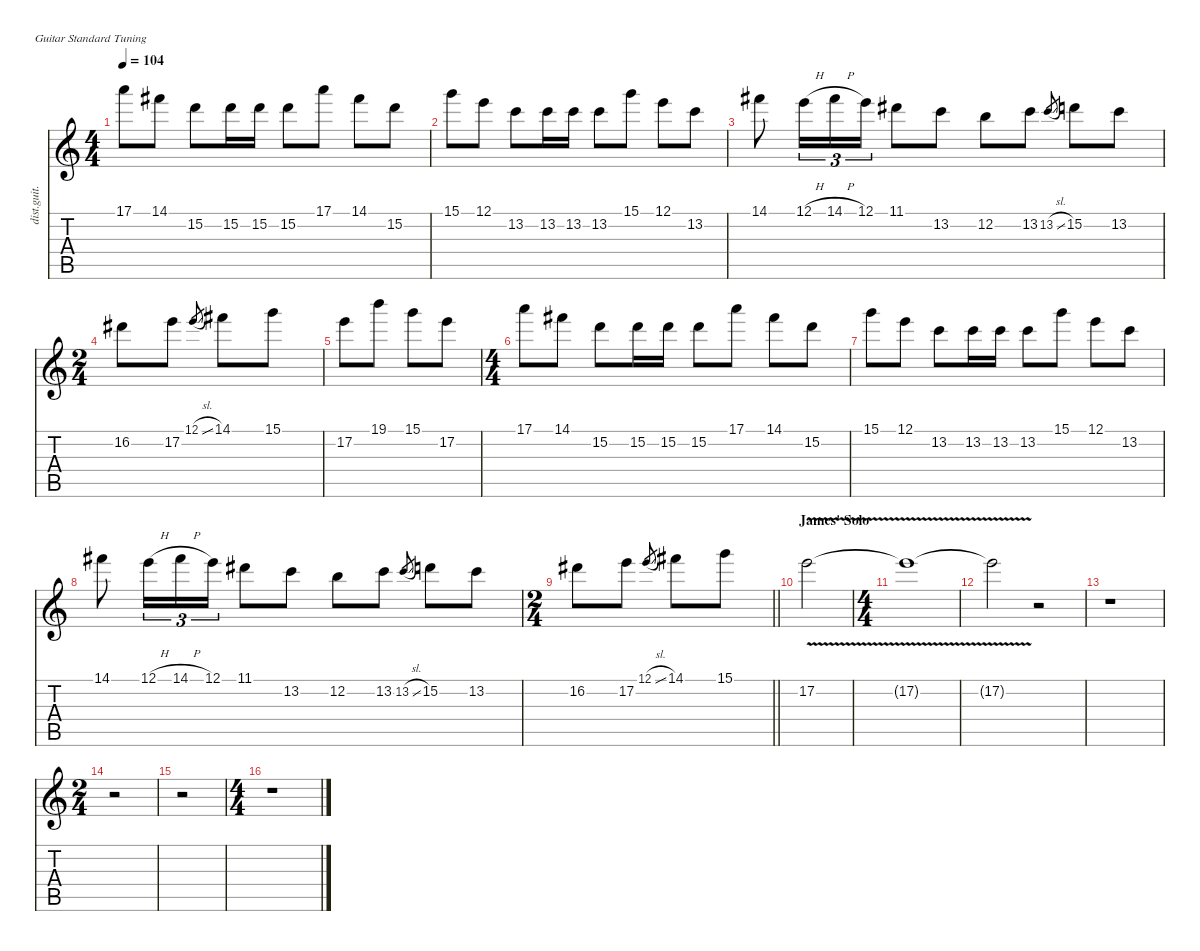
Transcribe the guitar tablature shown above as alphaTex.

\defaultSystemsLayout 4
\hideDynamics
\bracketExtendMode nobrackets
\track ("Kirk Hammett" "dist.guit.") {mute instrument distortionguitar}
\staff {score tabs}
\tuning (E4 B3 G3 D3 A2 E2)
\ts (4 4)
\beaming (8 2 2 2 2)
\tempo 104
\clef g2
\ks c
17.1.8{dy f beam Down} 14.1{acc #}.8{beam Down} 15.2.8{beam Down} 15.2.16{beam Down} 15.2.16{beam Down} 15.2.8{beam Down} 17.1.8{beam Down} 14.1{acc #}.8{beam Down} 15.2.8{beam Down} |
15.1.8{beam Down} 12.1.8{beam Down} 13.2.8{beam Down} 13.2.16{beam Down} 13.2.16{beam Down} 13.2.8{beam Down} 15.1.8{beam Down} 12.1.8{beam Down} 13.2.8{beam Down} |
14.1{acc #}.8{beam Down} 12.1{h}.16{tu (3 2) beam Down} 14.1{h acc #}.16{tu (3 2) beam Down} 12.1.16{tu (3 2) beam Down} 11.1{acc #}.8{beam Down} 13.2.8{beam Down} 12.2.8{beam Down} 13.2.8{beam Down} 13.2{sl}.8{gr dy mf beam Up} 15.2.8{dy f beam Down} 13.2.8{beam Down} |
\ts (2 4)
\beaming (8 2 2)
16.2{acc #}.8{beam Down} 17.2.8{beam Down} 12.1{sl}.8{gr dy mf beam Up} 14.1{acc #}.8{dy f beam Down} 15.1.8{beam Down} |
17.2.8{beam Down} 19.1.8{beam Down} 15.1.8{beam Down} 17.2.8{beam Down} |
\ts (4 4)
\beaming (8 2 2 2 2)
17.1.8{beam Down} 14.1{acc #}.8{beam Down} 15.2.8{beam Down} 15.2.16{beam Down} 15.2.16{beam Down} 15.2.8{beam Down} 17.1.8{beam Down} 14.1{acc #}.8{beam Down} 15.2.8{beam Down} |
15.1.8{beam Down} 12.1.8{beam Down} 13.2.8{beam Down} 13.2.16{beam Down} 13.2.16{beam Down} 13.2.8{beam Down} 15.1.8{beam Down} 12.1.8{beam Down} 13.2.8{beam Down} |
14.1{acc #}.8{beam Down} 12.1{h}.16{tu (3 2) beam Down} 14.1{h acc #}.16{tu (3 2) beam Down} 12.1.16{tu (3 2) beam Down} 11.1{acc #}.8{beam Down} 13.2.8{beam Down} 12.2.8{beam Down} 13.2.8{beam Down} 13.2{sl}.8{gr dy mf beam Up} 15.2.8{dy f beam Down} 13.2.8{beam Down} |
\ts (2 4)
\beaming (8 2 2)
\barLineRight lightlight
16.2{acc #}.8{beam Down} 17.2.8{beam Down} 12.1{sl}.8{gr dy mf beam Up} 14.1{acc #}.8{dy f beam Down} 15.1.8{beam Down} |
\section ("" "James' Solo")
17.2{v}.2{beam Down} |
\ts (4 4)
\beaming (8 2 2 2 2)
17.2{v t}.1{beam Down} |
17.2{v t}.2{beam Down} r.2{beam Down} |
r.1{beam Down} |
\ts (2 4)
\beaming (8 2 2)
r.2{beam Down} |
r.2{beam Down} |
\ts (4 4)
\beaming (8 2 2 2 2)
r.1{beam Down}
